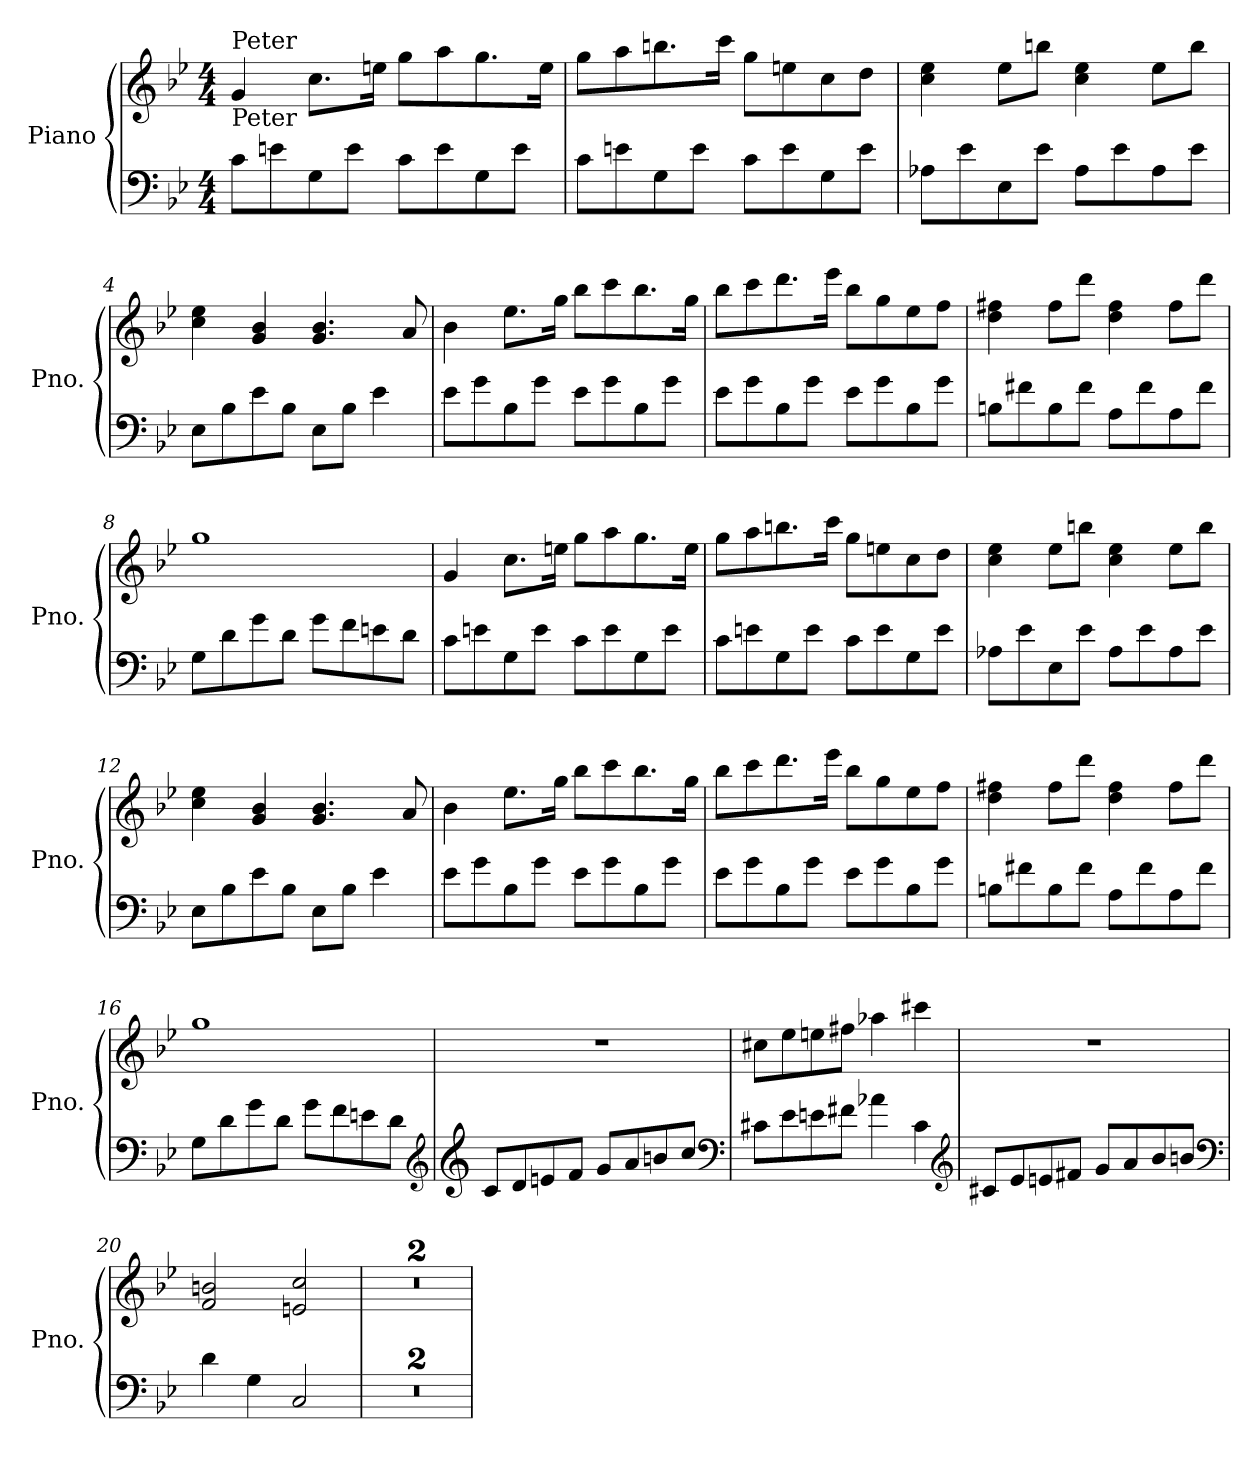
**kern	**kern
*part1	*part1
*staff2	*staff1
*I"Piano	*
*I'Pno.	*
*clefF4	*clefG2
*k[b-e-]	*k[b-e-]
*B-:	*B-:
*M4/4	*M4/4
=1	=1
!	!LO:TX:a:t=Peter
!LO:TX:a:t=Peter	!
8c\L	4g/
8en\	.
8G\	8.cc\L
8e\J	.
.	16een\Jk
8c\L	8gg\L
8e\	8aa\
8G\	8.gg\
8e\J	.
.	16ee\Jk
=2	=2
8c\L	8gg\L
8en\	8aa\
8G\	8.bbn\
8e\J	.
.	16ccc\Jk
8c\L	8gg\L
8e\	8een\
8G\	8cc\
8e\J	8dd\J
=3	=3
8A-X\L	4cc\ 4ee-\
8e-\	.
8E-\	8ee-\L
8e-\J	8bbn\J
8A-\L	4cc\ 4ee-\
8e-\	.
8A-\	8ee-\L
8e-\J	8bb\J
=4	=4
8E-\L	4cc\ 4ee-\
8B-\	.
8e-\	4g/ 4b-/
8B-\J	.
8E-\L	4.g/ 4.b-/
8B-\J	.
4e-\	.
.	8a/
!!LO:LB:g=z
=5	=5
8e-\L	4b-\
8g\	.
8B-\	8.ee-\L
8g\J	.
.	16gg\Jk
8e-\L	8bb-\L
8g\	8ccc\
8B-\	8.bb-\
8g\J	.
.	16gg\Jk
=6	=6
8e-\L	8bb-\L
8g\	8ccc\
8B-\	8.ddd\
8g\J	.
.	16eee-\Jk
8e-\L	8bb-\L
8g\	8gg\
8B-\	8ee-\
8g\J	8ff\J
=7	=7
8Bn\L	4dd\ 4ff#X\
8f#X\	.
8B\	8ff#\L
8f#\J	8ddd\J
8A\L	4dd\ 4ff#\
8f#\	.
8A\	8ff#\L
8f#\J	8ddd\J
=8	=8
8G\L	1gg
8d\	.
8g\	.
8d\J	.
8g\L	.
8f\	.
8en\	.
8d\J	.
!!LO:LB:g=z
=9	=9
8c\L	4g/
8en\	.
8G\	8.cc\L
8e\J	.
.	16een\Jk
8c\L	8gg\L
8e\	8aa\
8G\	8.gg\
8e\J	.
.	16ee\Jk
=10	=10
8c\L	8gg\L
8en\	8aa\
8G\	8.bbn\
8e\J	.
.	16ccc\Jk
8c\L	8gg\L
8e\	8een\
8G\	8cc\
8e\J	8dd\J
=11	=11
8A-X\L	4cc\ 4ee-\
8e-\	.
8E-\	8ee-\L
8e-\J	8bbn\J
8A-\L	4cc\ 4ee-\
8e-\	.
8A-\	8ee-\L
8e-\J	8bb\J
=12	=12
8E-\L	4cc\ 4ee-\
8B-\	.
8e-\	4g/ 4b-/
8B-\J	.
8E-\L	4.g/ 4.b-/
8B-\J	.
4e-\	.
.	8a/
!!LO:LB:g=z
=13	=13
8e-\L	4b-\
8g\	.
8B-\	8.ee-\L
8g\J	.
.	16gg\Jk
8e-\L	8bb-\L
8g\	8ccc\
8B-\	8.bb-\
8g\J	.
.	16gg\Jk
=14	=14
8e-\L	8bb-\L
8g\	8ccc\
8B-\	8.ddd\
8g\J	.
.	16eee-\Jk
8e-\L	8bb-\L
8g\	8gg\
8B-\	8ee-\
8g\J	8ff\J
=15	=15
8Bn\L	4dd\ 4ff#X\
8f#X\	.
8B\	8ff#\L
8f#\J	8ddd\J
8A\L	4dd\ 4ff#\
8f#\	.
8A\	8ff#\L
8f#\J	8ddd\J
=16	=16
8G\L	1gg
8d\	.
8g\	.
8d\J	.
8g\L	.
8f\	.
8en\	.
8d\J	.
*clefG2	*
!!LO:LB:g=z
=17	=17
*clefG2	*
8c/L	1r
8d/	.
8en/	.
8f/J	.
8g/L	.
8a/	.
8bn/	.
8cc/J	.
*clefF4	*
=18	=18
8c#X\L	8cc#X\L
8e-\	8ee-\
8en\	8een\
8f#X\J	8ff#X\J
4a-X\	4aa-X\
4c#\	4ccc#X\
*clefG2	*
=19	=19
8c#X/L	1r
8e-/	.
8en/	.
8f#X/J	.
8g/L	.
8a/	.
8b-/	.
8bn/J	.
*clefF4	*
=20	=20
4d\	2f/ 2bn/
4G\	.
2C/	2en/ 2cc/
=21	=21
1r	1r
=22	=22
1r	1r
=	=
*-	*-
